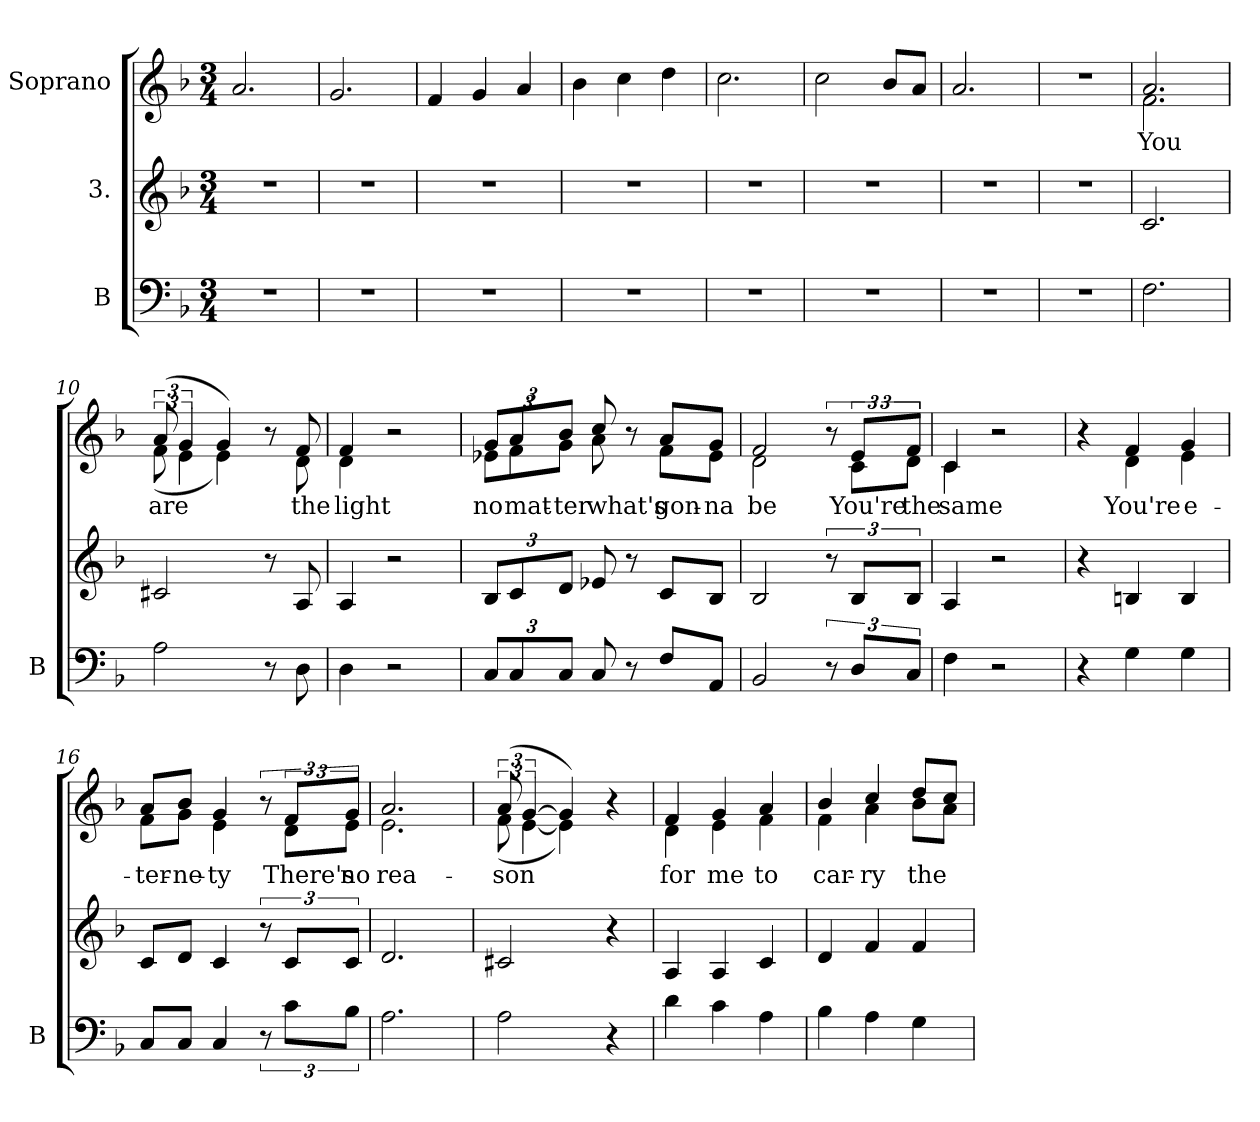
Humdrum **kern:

**kern	**kern	**kern	**text
*part3	*part2	*part1	*part1
*staff3	*staff2	*staff1	*staff1
*I"B	*I"3.	*I"Soprano	*
*I'B	*	*	*
*clefF4	*clefG2	*clefG2	*
*k[b-]	*k[b-]	*k[b-]	*
*M3/4	*M3/4	*M3/4	*
=1	=1	=1	=1
2.r	2.r	2.a!/	.
=2	=2	=2	=2
2.r	2.r	2.g!/	.
=3	=3	=3	=3
2.r	2.r	4f!/	.
.	.	4g!/	.
.	.	4a!/	.
=4	=4	=4	=4
2.r	2.r	4b-!\	.
.	.	4cc!\	.
.	.	4dd!\	.
=5	=5	=5	=5
2.r	2.r	2.cc!\	.
=6	=6	=6	=6
2.r	2.r	2cc!\	.
.	.	8b-!/L	.
.	.	8a!/J	.
=7	=7	=7	=7
2.r	2.r	2.a!/	.
=8	=8	=8	=8
2.r	2.r	2.r	.
!!LO:LB:g=z
=9	=9	=9	=9
!	!	!	!LO:LY:b
*	*	*^	*
2.F\	2.c/	2.a/	2.f\	You
=10	=10	=10	=10	=10
!	!	!	!	!LO:LY:b
2A\	2c#X/	(>12a/	(12f\	are
.	.	6g/	6e\	.
.	.	4g/)	4e\)	.
8r	8r	8r	8ryy	.
!	!	!	!	!LO:LY:b
8D\	8A/	8f/	8d\	the
=11	=11	=11	=11	=11
!	!	!	!	!LO:LY:b
4D\	4A/	4f/	4d\	light
2r	2r	2r	2ryy	.
=12	=12	=12	=12	=12
*Xbrackettup	*Xbrackettup	*Xbrackettup	*	*
!	!	!	!	!LO:LY:b
12C/L	12B-/L	12g/L	12e-X\L	no
!	!	!	!	!LO:LY:b
12C/	12c/	12a/	12f\	mat-
!	!	!	!	!LO:LY:b
12C/J	12d/J	12b-/J	12g\J	-ter
!	!	!	!	!LO:LY:b
8C/	8e-X/	8cc/	8a\	what's
8r	8r	8r	8ryy	.
!	!	!	!	!LO:LY:b
8F/L	8c/L	8a/L	8f\L	gon-
!	!	!	!	!LO:LY:b
8AA/J	8B-/J	8g/J	8e-\J	-na
=13	=13	=13	=13	=13
!	!	!	!	!LO:LY:b
2BB-/	2B-/	2f/	2d\	be
*brackettup	*brackettup	*brackettup	*	*
12r	12r	12r	12ryy	.
!	!	!	!	!LO:LY:b
12D/L	12B-/L	12e/L	12c\L	You're
!	!	!	!	!LO:LY:b
12C/J	12B-/J	12f/J	12d\J	the
=14	=14	=14	=14	=14
!	!	!	!	!LO:LY:b
4F\	4A/	4c/	4c\	same
2r	2r	2r	2ryy	.
=15	=15	=15	=15	=15
4r	4r	4r	4ryy	.
!	!	!	!	!LO:LY:b
4G\	4Bn/	4f/	4d\	You're
!	!	!	!	!LO:LY:b
4G\	4B/	4g/	4e\	e-
!!LO:LB:g=z	!!
=16	=16	=16	=16	=16
!	!	!	!	!LO:LY:b
8C/L	8c/L	8a/L	8f\L	-ter-
!	!	!	!	!LO:LY:b
8C/J	8d/J	8b-/J	8g\J	-ne-
!	!	!	!	!LO:LY:b
4C/	4c/	4g/	4e\	-ty
12r	12r	12r	12ryy	.
!	!	!	!	!LO:LY:b
12c\L	12c/L	12f/L	12d\L	There's
!	!	!	!	!LO:LY:b
12B-\J	12c/J	12g/J	12e\J	no
=17	=17	=17	=17	=17
!	!	!	!	!LO:LY:b
2.A\	2.d/	2.a/	2.e\	rea-
=18	=18	=18	=18	=18
!	!	!	!	!LO:LY:b
2A\	2c#X/	(12a/	(12f\	-son
.	.	[6g/	[6e\	.
.	.	4g/])	4e\])	.
4r	4r	4r	4ryy	.
=19	=19	=19	=19	=19
!	!	!	!	!LO:LY:b
4d\	4A/	4f/	4d\	for
!	!	!	!	!LO:LY:b
4c\	4A/	4g/	4e\	me
!	!	!	!	!LO:LY:b
4A\	4c/	4a/	4f\	to
=20	=20	=20	=20	=20
!	!	!	!	!LO:LY:b
4B-\	4d/	4b-/	4f\	car-
!	!	!	!	!LO:LY:b
4A\	4f/	4cc/	4a\	-ry
!	!	!	!	!LO:LY:b
4G\	4f/	8dd/L	8b-\L	the
.	.	8cc/J	8a\J	.
*	*	*v	*v	*
=	=	=	=
*-	*-	*-	*-
